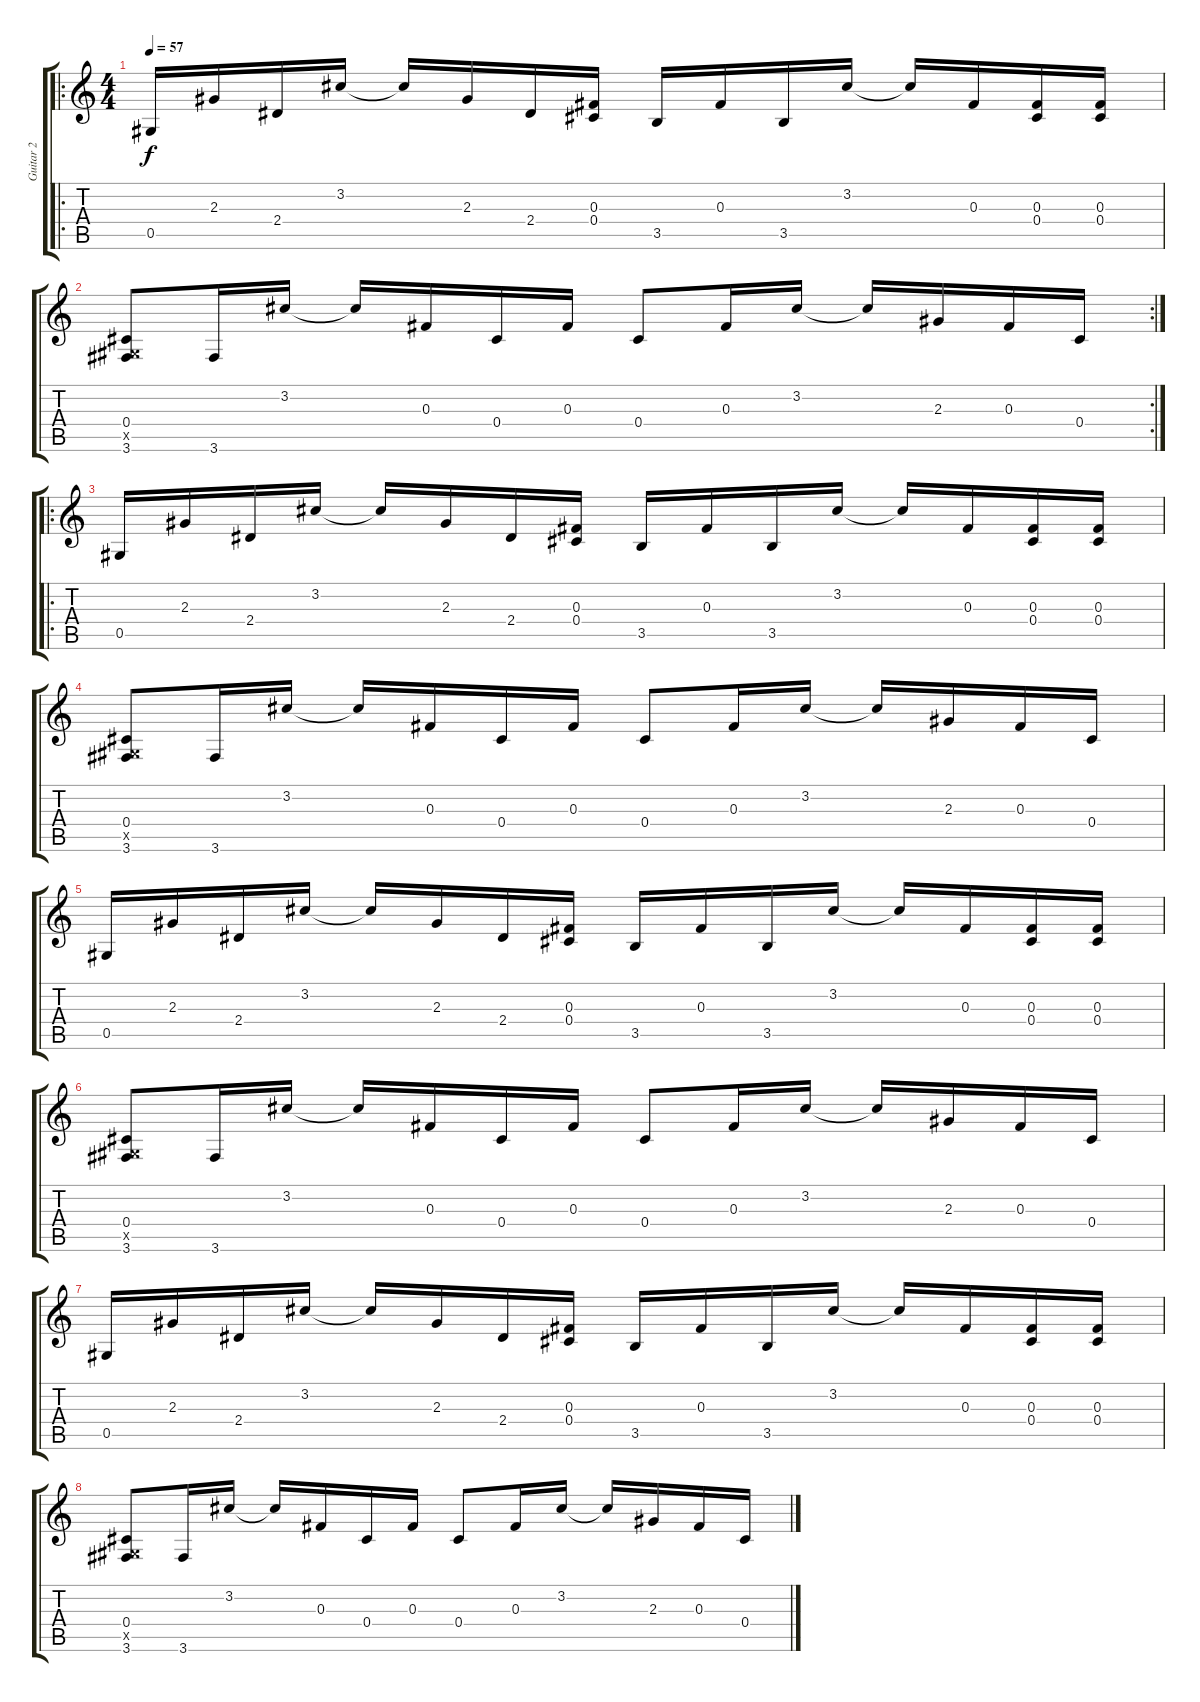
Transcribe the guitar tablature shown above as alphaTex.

\track ("Guitar 2" "Guitar 2") {instrument acousticguitarsteel}
\staff {score tabs}
\tuning (Eb4 Bb3 Gb3 Db3 Ab2 Eb2) {hide}
\ro
\ts (4 4)
\tempo 57
\clef g2
\ks c
0.5.16{dy f instrument acousticguitarsteel} 2.3.16 2.4.16 3.2.16 3.2{t}.16 2.3.16 2.4.16 (0.3 0.4).16 3.5.16 0.3.16 3.5.16 3.2.16 3.2{t}.16 0.3.16 (0.3 0.4).16 (0.3 0.4).16 |
\rc 2
(0.4 0.5{x} 3.6).8 3.6.16 3.2.16 3.2{t}.16 0.3.16 0.4.16 0.3.16 0.4.8 0.3.16 3.2.16 3.2{t}.16 2.3.16 0.3.16 0.4.16 |
\ro
0.5.16 2.3.16 2.4.16 3.2.16 3.2{t}.16 2.3.16 2.4.16 (0.3 0.4).16 3.5.16 0.3.16 3.5.16 3.2.16 3.2{t}.16 0.3.16 (0.3 0.4).16 (0.3 0.4).16 |
(0.4 0.5{x} 3.6).8 3.6.16 3.2.16 3.2{t}.16 0.3.16 0.4.16 0.3.16 0.4.8 0.3.16 3.2.16 3.2{t}.16 2.3.16 0.3.16 0.4.16 |
0.5.16 2.3.16 2.4.16 3.2.16 3.2{t}.16 2.3.16 2.4.16 (0.3 0.4).16 3.5.16 0.3.16 3.5.16 3.2.16 3.2{t}.16 0.3.16 (0.3 0.4).16 (0.3 0.4).16 |
(0.4 0.5{x} 3.6).8 3.6.16 3.2.16 3.2{t}.16 0.3.16 0.4.16 0.3.16 0.4.8 0.3.16 3.2.16 3.2{t}.16 2.3.16 0.3.16 0.4.16 |
0.5.16 2.3.16 2.4.16 3.2.16 3.2{t}.16 2.3.16 2.4.16 (0.3 0.4).16 3.5.16 0.3.16 3.5.16 3.2.16 3.2{t}.16 0.3.16 (0.3 0.4).16 (0.3 0.4).16 |
(0.4 0.5{x} 3.6).8 3.6.16 3.2.16 3.2{t}.16 0.3.16 0.4.16 0.3.16 0.4.8 0.3.16 3.2.16 3.2{t}.16 2.3.16 0.3.16 0.4.16
